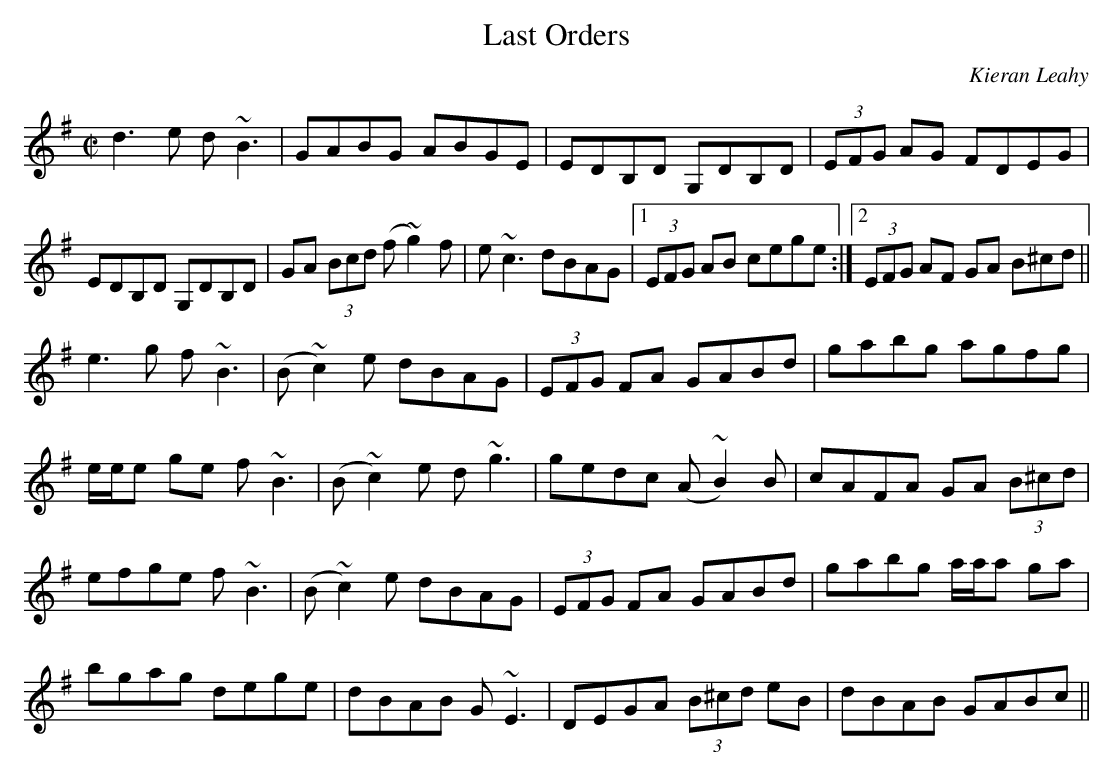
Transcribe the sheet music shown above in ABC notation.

X:1
T:Last Orders
M:C|
L:1/8
C:Kieran Leahy
K:G
d3e d~B3|GABG ABGE|EDB,D G,DB,D|(3EFG AG FDEG|
!EDB,D G,DB,D|GA (3Bcd (f~g2)f|e~c3 dBAG|1(3EFG AB cege:|2(3EFG AF GA (3
B^cd||
!e3g f~B3|(B~c2)e dBAG|(3EFG FA GABd|gabg agfg|
!e/2e/2e ge f~B3|(B~c2)e d~g3|gedc (A~B2)B|cAFA GA (3B^cd|
!efge f~B3|(B~c2)e dBAG|(3EFG FA GABd|gabg a/2a/2a ga|
!bgag dege|dBAB G~E3|DEGA (3B^cd eB|dBAB GABc||
